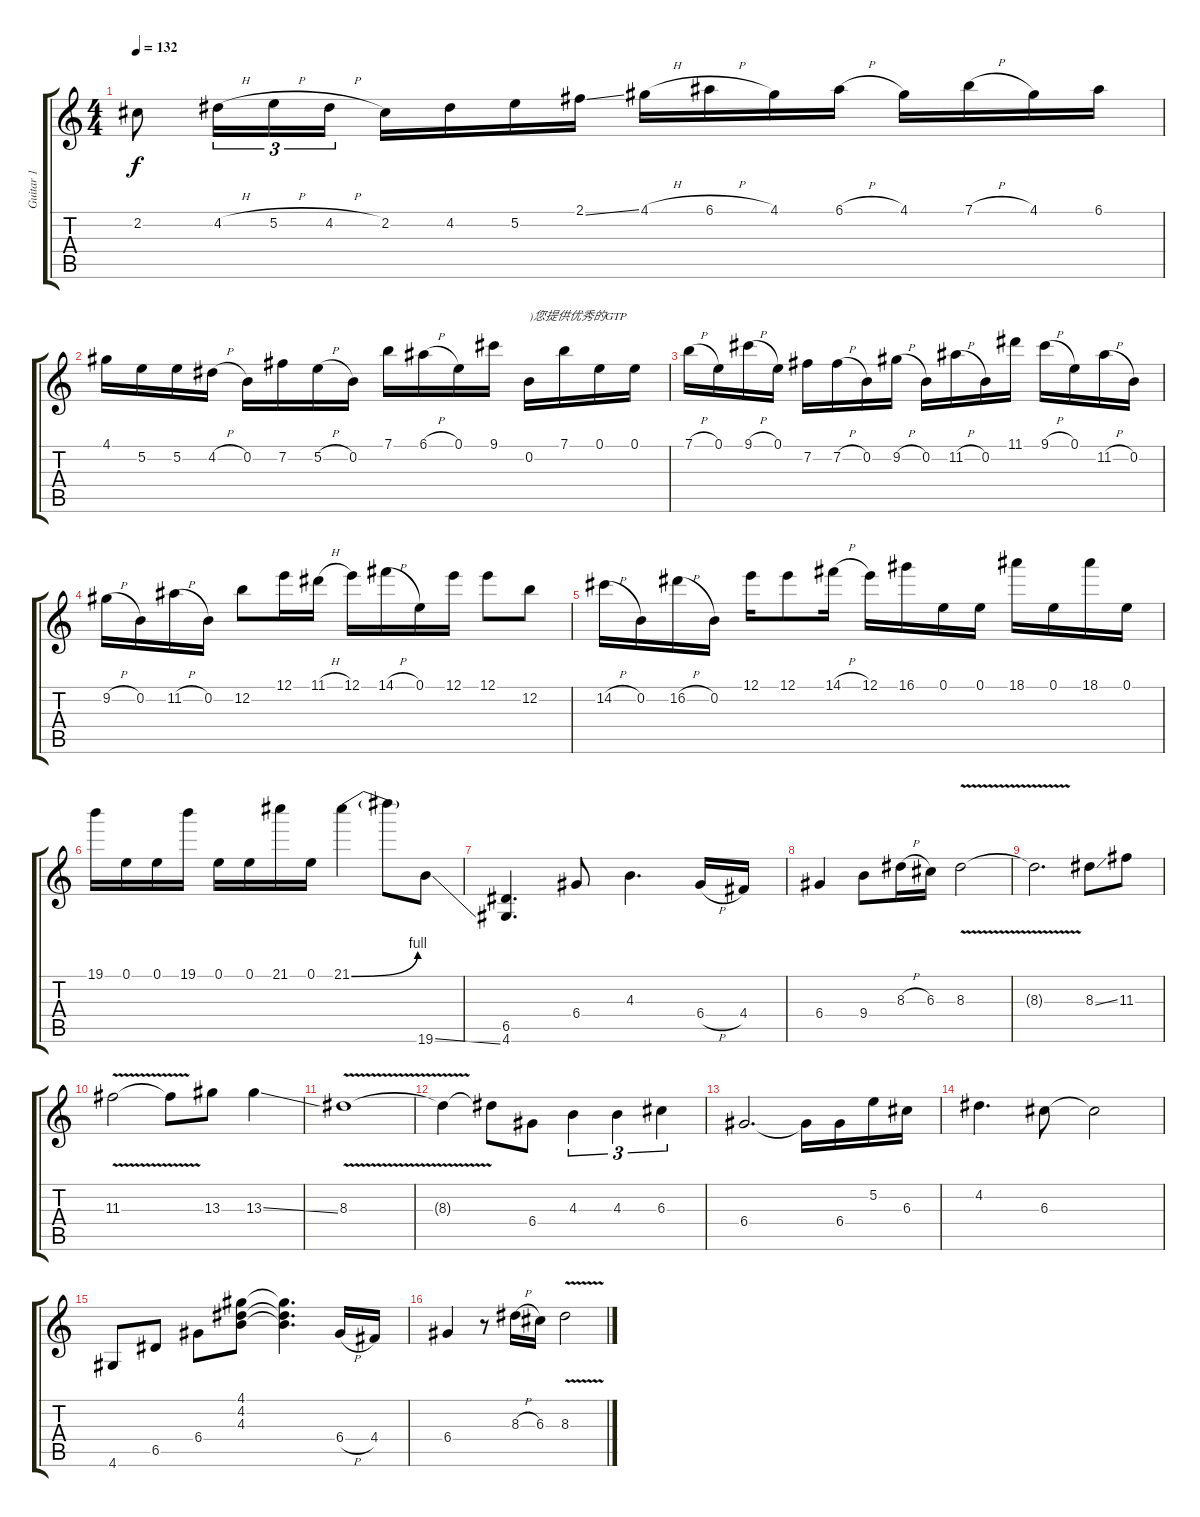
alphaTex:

\track ("Guitar 1" "Guitar 1") {instrument overdrivenguitar}
\staff {score tabs}
\tuning (E4 B3 G3 D3 A2 E2) {hide}
\ts (4 4)
\tempo 132
\clef g2
\ks c
2.2.8{dy f} 4.2{h}.16{tu (3 2)} 5.2{h}.16{tu (3 2)} 4.2{h}.16{tu (3 2)} 2.2.16 4.2.16 5.2.16 2.1{ss}.16 4.1{h}.16 6.1{h}.16 4.1.16 6.1{h}.16 4.1.16 7.1{h}.16 4.1.16 6.1.16 |
4.1.16 5.2.16 5.2.16 4.2{h}.16 0.2.16 7.2.16 5.2{h}.16 0.2.16 7.1.16 6.1{h}.16 0.1.16 9.1.16 0.2.16{txt ")您提供优秀的GTP"} 7.1.16 0.1.16 0.1.16 |
7.1{h}.16 0.1.16 9.1{h}.16 0.1.16 7.2.16 7.2{h}.16 0.2.16 9.2{h}.16 0.2.16 11.2{h}.16 0.2.16 11.1.16 9.1{h}.16 0.1.16 11.2{h}.16 0.2.16 |
9.2{h}.16 0.2.16 11.2{h}.16 0.2.16 12.2.8 12.1.16 11.1{h}.16 12.1.16 14.1{h}.16 0.1.16 12.1.16 12.1.8 12.2.8 |
14.2{h}.16 0.2.16 16.2{h}.16 0.2.16 12.1.16 12.1.8 14.1{h}.16 12.1.16 16.1.16 0.1.16 0.1.16 18.1.16 0.1.16 18.1.16 0.1.16 |
19.1.16 0.1.16 0.1.16 19.1.16 0.1.16 0.1.16 21.1.16 0.1.16 21.1{be (bend 0 0 60 4)}.4 21.1{t}.8 19.6{ss}.8 |
(6.5 4.6).4{d} 6.4.8 4.3.4{d} 6.4{h}.16 4.4.16 |
6.4.4 9.4.8 8.3{h}.16 6.3.16 8.3{v}.2 |
8.3{t}.2{d} 8.3{ss}.8 11.3.8 |
11.3{v}.2 11.3{t}.8 13.3.8 13.3{ss}.4 |
8.3{v}.1 |
8.3{t}.4 8.3{t}.8 6.4.8 4.3.4{tu (3 2)} 4.3.4{tu (3 2)} 6.3.4{tu (3 2)} |
6.4.2{d} 6.4{t}.16 6.4.16 5.2.16 6.3.16 |
4.2.4{d} 6.3.8 6.3{t}.2 |
4.6.8 6.5.8 6.4.8 (4.1 4.2 4.3).8 (4.1{t} 4.2{t} 4.3{t}).4{d} 6.4{h}.16 4.4.16 |
6.4.4 r.8 8.3{h}.16 6.3.16 8.3{v}.2
